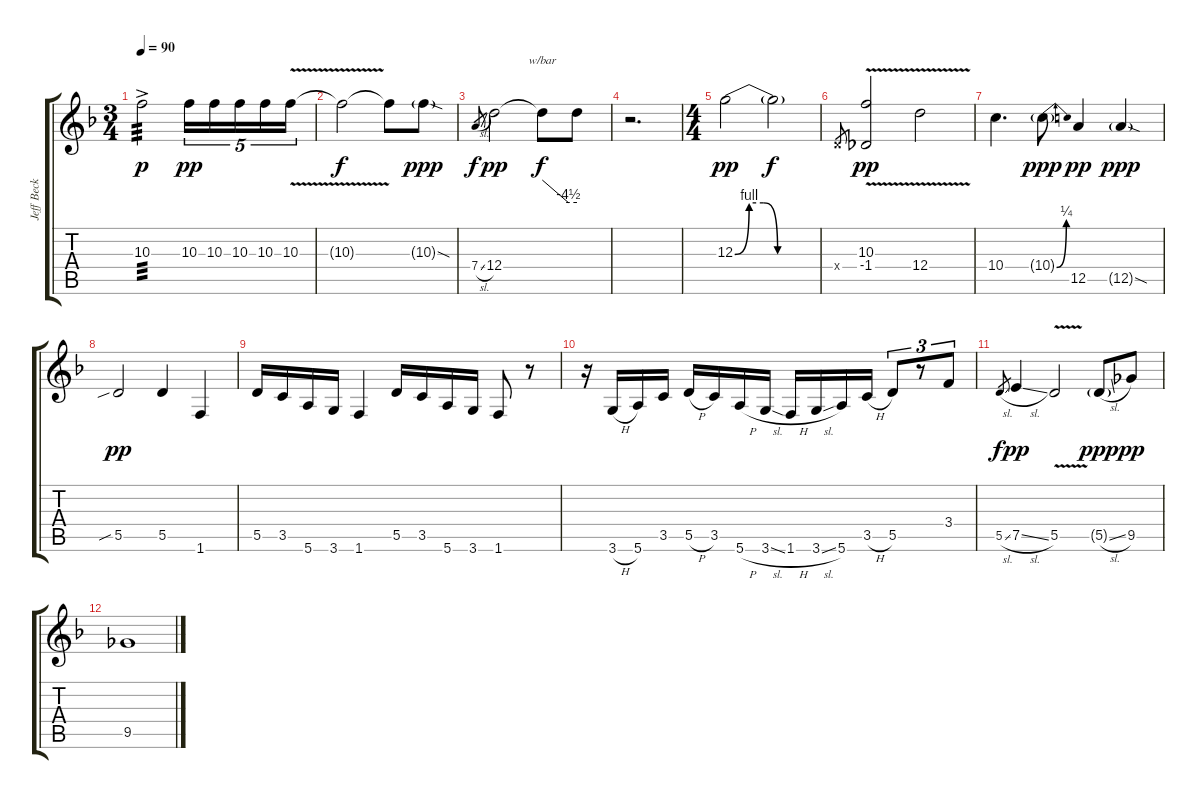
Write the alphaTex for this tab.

\track ("Jeff Beck (Guitar)" "Jeff Beck ") {instrument acousticguitarsteel}
\staff {score tabs}
\tuning (E4 B3 G3 D3 A2 E2) {hide}
\ts (3 4)
\tempo 90
\clef g2
\ks f
10.3{ac}.2{tp 3 dy p} 10.3.16{tu (5 4) dy pp} 10.3.16{tu (5 4)} 10.3.16{tu (5 4)} 10.3.16{tu (5 4) beam merge} 10.3{v}.16{tu (5 4)} |
10.3{t}.2{dy f} 10.3{t}.8 10.3{sod g}.8{dy ppp} |
7.4{sl}.8{gr dy f} 12.4.2{dy pp} 12.4{t}.8{tbe (custom default 0 0 45 -18 60 -18) dy f} 12.4{t}.8 |
r.2{d} |
\ts (4 4)
12.3{be (custom 0 0 10 4 20 4 30 0 60 0)}.2{dy pp} 12.3{t}.2{dy f} |
0.4{x}.8{gr} (10.3{v} -1.4).2{dy pp} 12.4{v}.2 |
10.4.4{d} 10.4{be (bend 0 0 60 1) g}.8{dy ppp} 12.5.4{dy pp} 12.5{sod g}.4{dy ppp} |
5.5{sib}.2{dy pp} 5.5.4 1.6.4 |
5.5.16 3.5.16 5.6.16 3.6.16 1.6.4 5.5.16 3.5.16 5.6.16 3.6.16 1.6.8 r.8 |
r.16 3.6{h}.16 5.6.16 3.5.16 5.5{h}.16 3.5.16 5.6{h}.16 3.6{sl}.16 1.6{h}.16 3.6{sl}.16 5.6.16 3.5{h}.16 5.5.8{tu (3 2)} r.8{tu (3 2)} 3.4.8{tu (3 2)} |
5.5{sl}.8{gr dy f} 7.5{sl}.4{dy pp} 5.5{v}.2 5.5{sl g}.8{dy ppp} 9.5.8{dy pp} |
9.5.1
